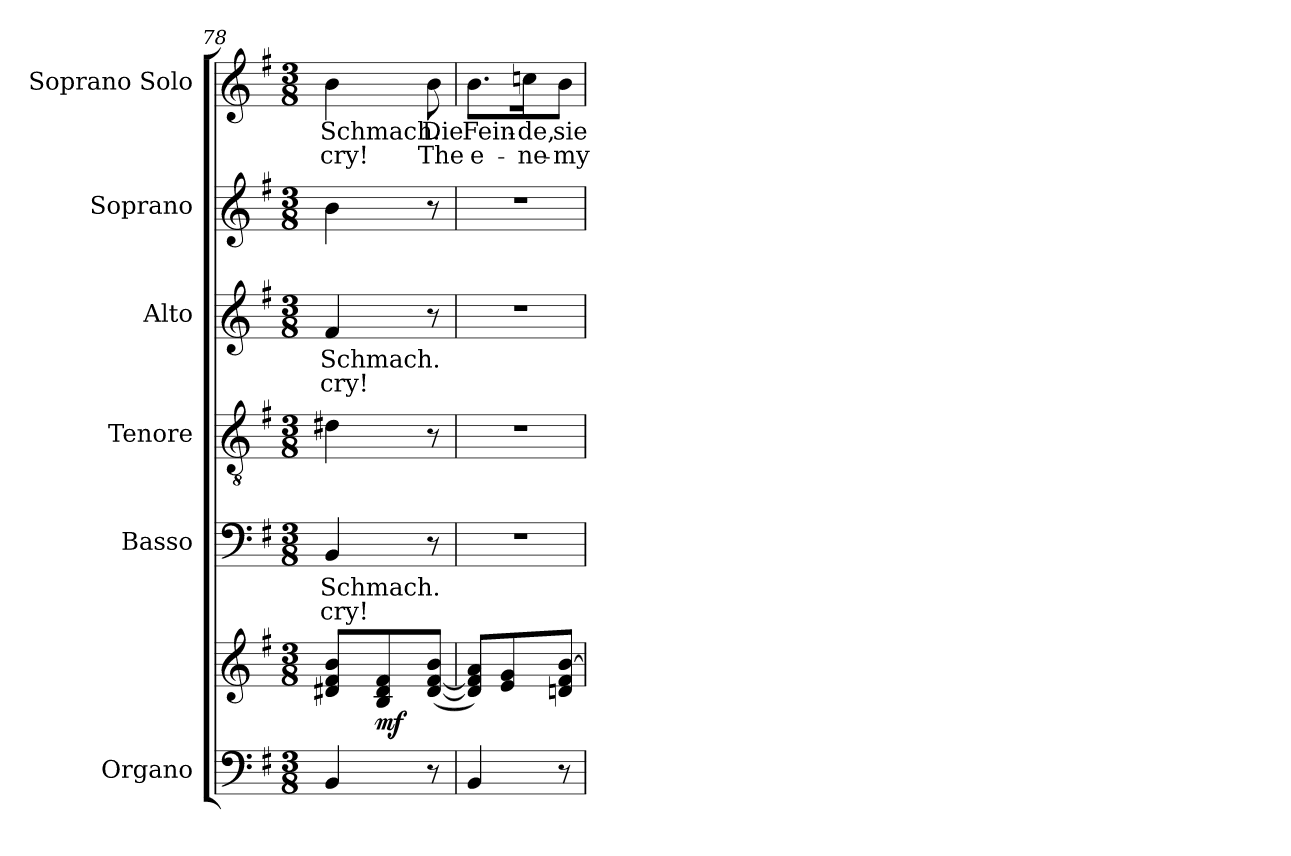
**kern	**kern	**dynam	**kern	**text	**text	**kern	**kern	**text	**text	**kern	**kern	**text	**text
*part6	*part6	*part6	*part5	*part5	*part5	*part4	*part3	*part3	*part3	*part2	*part1	*part1	*part1
*staff7	*staff6	*staff6/7	*staff5	*staff5	*staff5	*staff4	*staff3	*staff3	*staff3	*staff2	*staff1	*staff1	*staff1
*I"Organo	*	*	*I"Basso	*	*	*I"Tenore	*I"Alto	*	*	*I"Soprano	*I"Soprano Solo	*	*
*clefF4	*clefG2	*	*clefF4	*	*	*clefGv2	*clefG2	*	*	*clefG2	*clefG2	*	*
*k[f#]	*k[f#]	*	*k[f#]	*	*	*k[f#]	*k[f#]	*	*	*k[f#]	*k[f#]	*	*
*M3/8	*M3/8	*	*M3/8	*	*	*M3/8	*M3/8	*	*	*M3/8	*M3/8	*	*
=78	=78	=78	=78	=78	=78	=78	=78	=78	=78	=78	=78	=78	=78
!	!	!	!	!LO:LY:b	!LO:LY:b	!	!	!LO:LY:b	!LO:LY:b	!	!	!LO:LY:b	!LO:LY:b
4BB/	8d#X/ 8f#/ 8b/L	.	4BB/	Schmach.	cry!	4d#X\	4f#/	Schmach.	cry!	4b\	4b\	Schmach.	cry!
!	!	!LO:DY:b	!	!	!	!	!	!	!	!	!	!	!
.	8B/ 8d#/ 8f#/	mf	.	.	.	.	.	.	.	.	.	.	.
!	!	!	!	!	!	!	!	!	!	!	!	!LO:LY:b	!LO:LY:b
8r	(>[8d#/ [8f#/ 8b/J	.	8r	.	.	8r	8r	.	.	8r	8b\	Die	The
=79	=79	=79	=79	=79	=79	=79	=79	=79	=79	=79	=79	=79	=79
!	!	!	!	!	!	!	!	!	!	!	!	!LO:LY:b	!LO:LY:b
4BB/	8d#/] 8f#/] 8a/L)	.	4.r	.	.	4.r	4.r	.	.	4.r	8.b\L	Fein-	e-
.	8e/ 8g/	.	.	.	.	.	.	.	.	.	.	.	.
!	!	!	!	!	!	!	!	!	!	!	!	!LO:LY:b	!LO:LY:b
.	.	.	.	.	.	.	.	.	.	.	16ccn\K	-de,	ne-
!	!	!	!	!	!	!	!	!	!	!	!	!LO:LY:b	!LO:LY:b
8r	8dn/ 8f#/ [8b/J	.	.	.	.	.	.	.	.	.	8b\J	sie	my
=	=	=	=	=	=	=	=	=	=	=	=	=	=
*-	*-	*-	*-	*-	*-	*-	*-	*-	*-	*-	*-	*-	*-
